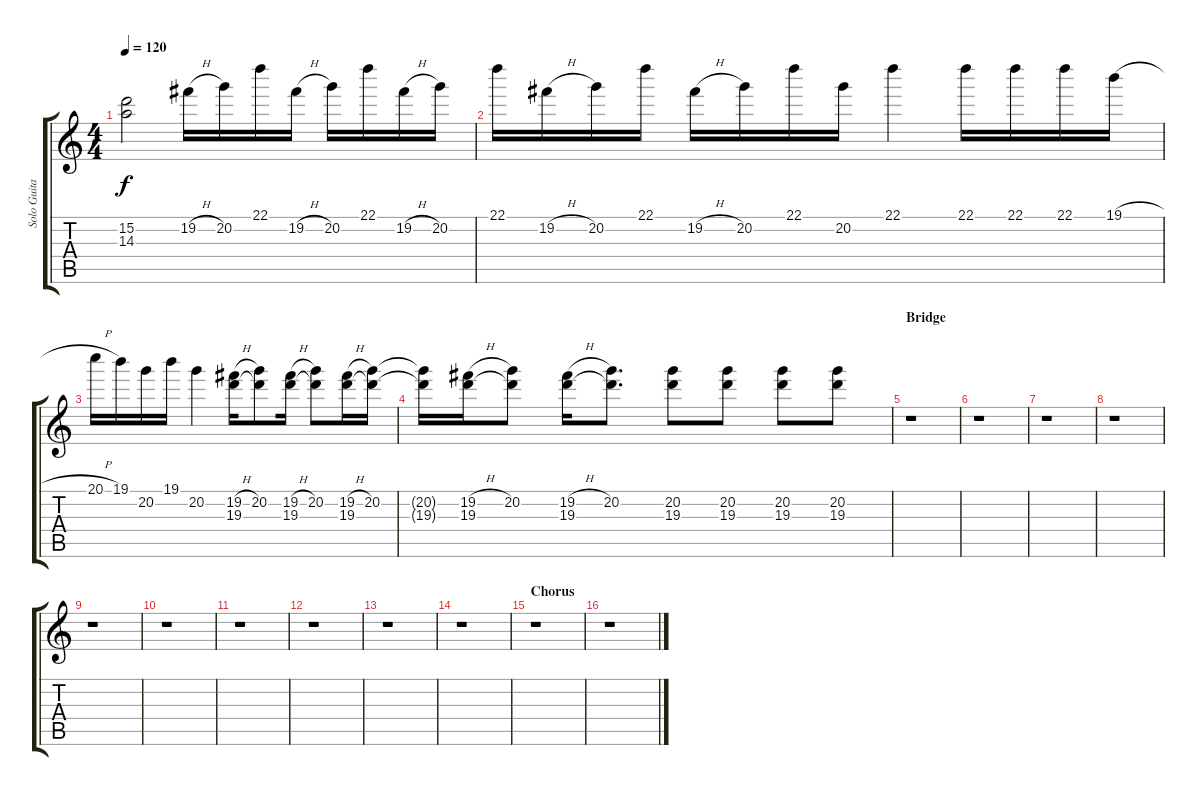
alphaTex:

\track ("Solo Guitar" "Solo Guita") {instrument distortionguitar}
\staff {score tabs}
\tuning (E4 B3 G3 D3 A2 E2) {hide}
\ts (4 4)
\tempo 120
\clef g2
\ks c
(15.2 14.3).2{dy f} 19.2{h}.16 20.2.16 22.1.16 19.2{h}.16 20.2.16 22.1.16 19.2{h}.16 20.2.16 |
22.1.16 19.2{h}.16 20.2.16 22.1.16 19.2{h}.16 20.2.16 22.1.16 20.2.16 22.1.4 22.1.16 22.1.16 22.1.16 19.1{h}.16 |
20.1{h}.16 19.1.16 20.2.16 19.1.16 20.2.4 (19.2{h} 19.3).16 (20.2 19.3{t}).8 (19.2{h} 19.3).16 (20.2 19.3{t}).8 (19.2{h} 19.3).16 (20.2 19.3{t}).16 |
(20.2{t} 19.3{t}).16 (19.2{h} 19.3).16 (20.2 19.3{t}).8 (19.2{h} 19.3).16 (20.2 19.3{t}).8{d} (20.2 19.3).8 (20.2 19.3).8 (20.2 19.3).8 (20.2 19.3).8 |
\section ("" "Bridge")
r.1 |
r.1 |
r.1 |
r.1 |
r.1 |
r.1 |
r.1 |
r.1 |
r.1 |
r.1 |
\section ("" "Chorus")
r.1 |
r.1
